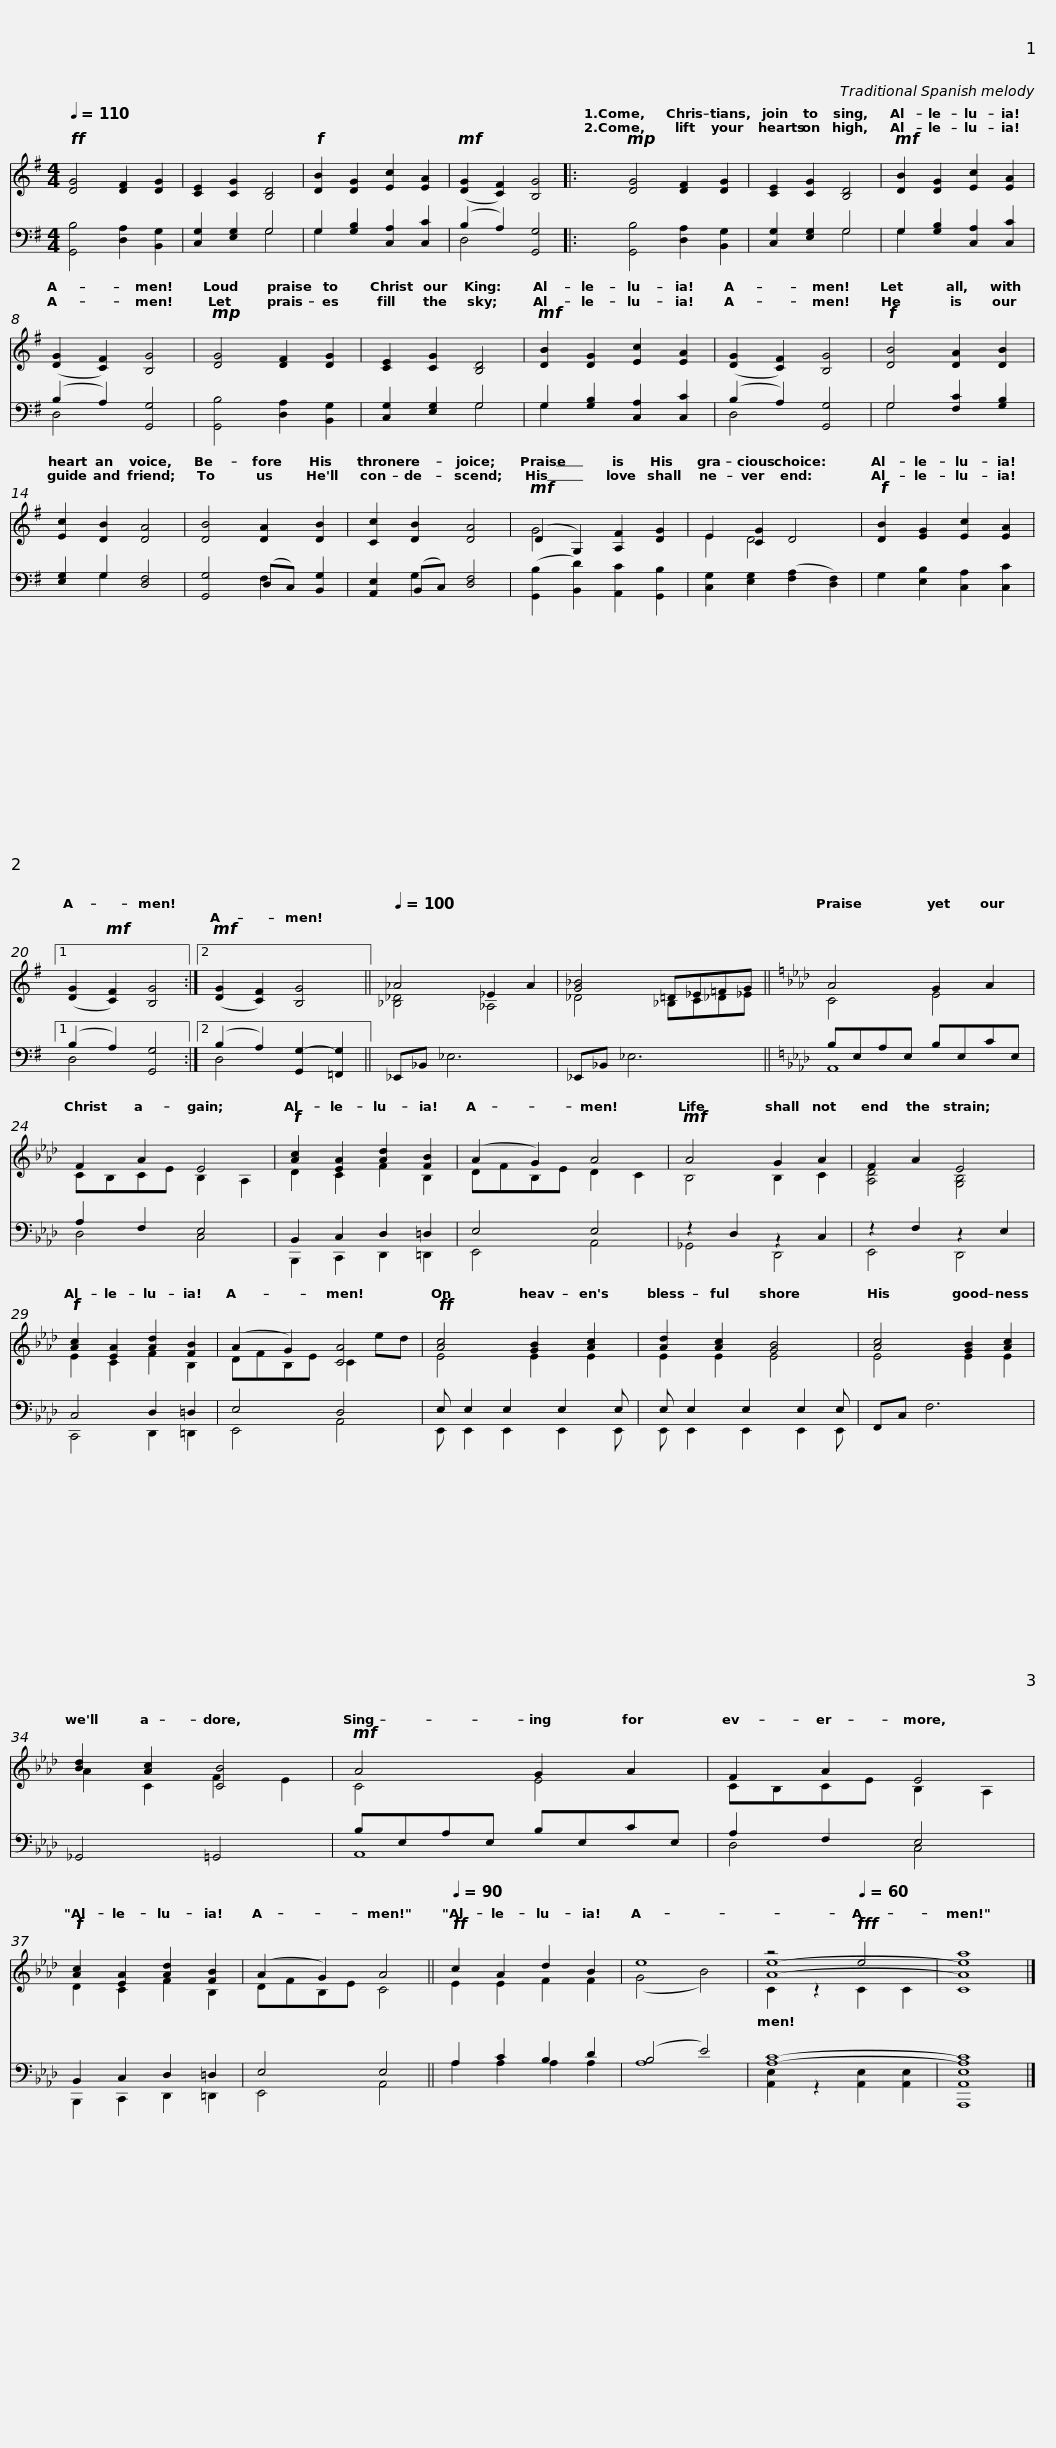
X:1
%%score ( 1 2 3 ) ( 4 5 )
L:1/8
Q:1/4=110
M:4/4
I:linebreak $
K:G
V:1 treble
V:2 treble
V:3 treble
V:4 bass
V:5 bass
V:1
!ff! [DG]4 [DF]2 [DG]2 | [CE]2 [CG]2 [B,D]4 |!f! [DB]2 [DG]2 [Ec]2 [EA]2 |!mf! ([DG]2 [CF]2) [B,G]4 |:!mp! [DG]4 [DF]2 [DG]2 | %5
 [CE]2 [CG]2 [B,D]4 |!mf! [DB]2 [DG]2 [Ec]2 [EA]2 |$ ([DG]2 [CF]2) [B,G]4 |!mp! [DG]4 [DF]2 [DG]2 | [CE]2 [CG]2 [B,D]4 | %10
!mf! [DB]2 [DG]2 [Ec]2 [EA]2 | ([DG]2 [CF]2) [B,G]4 |!f! [DB]4 [DA]2 [DB]2 |$ [Ec]2 [DB]2 [DA]4 | [DB]4 [DA]2 [DB]2 | %15
 [Cc]2 [DB]2 [DA]4 |!mf! (D2 G,2) [A,F]2 [DG]2 | E2 [CG]2 D4 |$!f! [DB]2 [EG]2 [Ec]2 [EA]2 |1 ([DG]2!mf! [CF]2) [B,G]4 :|2 %20
!mf! ([DG]2 [CF]2) [B,G]4 ||[Q:1/4=100] _A4 _E2 A2 | [G_B]4 =D_E=FG ||$[K:Ab] A4 G2 A2 | F2 A2 E4 | %25
!f! [Ac]2 [EA]2 [Ad]2 [FB]2 | (A2 G2) A4 |!mf! A4 G2 A2 |$ F2 A2 E4 |!f! [Ac]2 [EA]2 [Ad]2 [FB]2 | %30
 (A2 G2) [CA]4 |!ff! [Ac]4 [GB]2 [Ac]2 | [Ad]2 [Ac]2 [GB]4 |$ [Ac]4 [GB]2 [Ac]2 | [Bd]2 [Ac]2 [CB]4 | %35
!mf! A4 G2 A2 | F2 A2 E4 |!f! [Ac]2 [EA]2 [Ad]2 [FB]2 |$ (A2 G2) A4 ||[Q:1/4=90]!ff! c2 A2 d2 B2 | %40
 e8 | z4[Q:1/4=60]!fff! e4 | a8 |] %43
V:2
 x8 | x8 | x8 | x8 |: x8 | %5
 x8 | x8 |$ x8 | x8 | x8 | %10
 x8 | x8 | x8 |$ x8 | x8 | %15
 x8 | G4 x4 | E2 D4 x2 |$ x8 |1 x8 :|2 %20
 x8 || [_B,_D]4 _A,4 | _D4 _B,C_D_E ||$[K:Ab] C4 E4 | CB,CE B,2 A,2 | %25
 D2 C2 F2 B,2 | DFB,E D2 C2 | B,4 B,2 C2 |$ [A,D]4 [G,B,]4 | E2 C2 F2 B,2 | %30
 DFB,E C2 ed | E4 E2 E2 | E2 E2 E4 |$ E4 E2 E2 | A2 C2 F2 E2 | %35
 C4 E4 | CB,CE B,2 A,2 | D2 C2 F2 B,2 |$ DFB,E C4 || E2 E2 F2 F2 | %40
 (G4 B4) | [Ae]8- | [Ae]8 |] %43
V:3
 x8 | x8 | x8 | x8 |: x8 | %5
 x8 | x8 |$ x8 | x8 | x8 | %10
 x8 | x8 | x8 |$ x8 | x8 | %15
 x8 | x8 | x8 |$ x8 |1 x8 :|2 %20
 x8 || x8 | x8 ||$[K:Ab] x8 | x8 | %25
 x8 | x8 | x8 |$ x8 | x8 | %30
 x8 | x8 | x8 |$ x8 | x8 | %35
 x8 | x8 | x8 |$ x8 || x8 | %40
 x8 | C2 z2 C2 C2 | C8 |] %43
V:4
 [G,,B,]4 [D,A,]2 [B,,G,]2 | [C,G,]2 [E,G,]2 G,4 | G,2 [G,B,]2 [C,A,]2 [C,C]2 | (B,2 A,2) [G,,G,]4 |: [G,,B,]4 [D,A,]2 [B,,G,]2 | %5
 [C,G,]2 [E,G,]2 G,4 | G,2 [G,B,]2 [C,A,]2 [C,C]2 |$ (B,2 A,2) [G,,G,]4 | [G,,B,]4 [D,A,]2 [B,,G,]2 | [C,G,]2 [E,G,]2 G,4 | %10
 G,2 [G,B,]2 [C,A,]2 [C,C]2 | (B,2 A,2) [G,,G,]4 | G,4 [F,C]2 [G,B,]2 |$ [E,G,]2 G,2 [D,F,]4 | [G,,G,]4 (D,C,) [B,,G,]2 | %15
 [A,,E,]2 (B,,C,) [D,F,]4 | ([G,,B,]2 [B,,D]2) [A,,C]2 [G,,B,]2 | [C,G,]2 [E,G,]2 ([F,A,]2 [D,F,]2) |$ G,2 [E,B,]2 [C,A,]2 [C,C]2 |1 (B,2 A,2) [G,,G,]4 :|2 %20
 (B,2 A,2) [G,,G,-]2 [=F,,G,]2 || _E,,_B,, _E,6 | _E,,_B,, _E,6 ||$[K:Ab] B,E,A,E, B,E,CE, | A,2 F,2 E,4 | %25
 B,,2 C,2 D,2 =D,2 | E,4 E,4 | z2 D,2 z2 C,2 |$ z2 F,2 z2 E,2 | C,4 D,2 =D,2 | %30
 E,4 D,4 | E, E,2 E,2 E,2 E, | E, E,2 E,2 E,2 E, |$ F,,C, F,6 | _G,,4 =G,,4 | %35
 B,E,A,E, B,E,CE, | A,2 F,2 E,4 | B,,2 C,2 D,2 =D,2 |$ E,4 E,4 || A,2 C2 B,2 D2 | %40
 (B,4 E4) | [A,C]8- | [A,C]8 |] %43
V:5
 x8 | x4 G,4 | G,2 x6 | D,4 x4 |: x8 | %5
 x4 G,4 | G,2 x6 |$ D,4 x4 | x8 | x4 G,4 | %10
 G,2 x6 | D,4 x4 | G,4 x4 |$ x2 G,2 x4 | x4 F,2 x2 | %15
 x2 G,2 x4 | x8 | x8 |$ x8 |1 D,4 x4 :|2 %20
 D,4 x4 || x8 | x8 ||$[K:Ab] A,,8 | D,4 C,4 | %25
 B,,,2 C,,2 D,,2 =D,,2 | E,,4 A,,4 | _G,,4 D,,4 |$ E,,4 D,,4 | C,,4 D,,2 =D,,2 | %30
 E,,4 A,,4 | E,, E,,2 E,,2 E,,2 E,, | E,, E,,2 E,,2 E,,2 E,, |$ x8 | x8 | %35
 A,,8 | D,4 C,4 | B,,,2 C,,2 D,,2 =D,,2 |$ E,,4 A,,4 || A,2 A,2 A,2 A,2 | %40
 A,8 | [A,,E,]2 z2 [A,,E,]2 [A,,E,]2 | [A,,,A,,E,]8 |] %43
